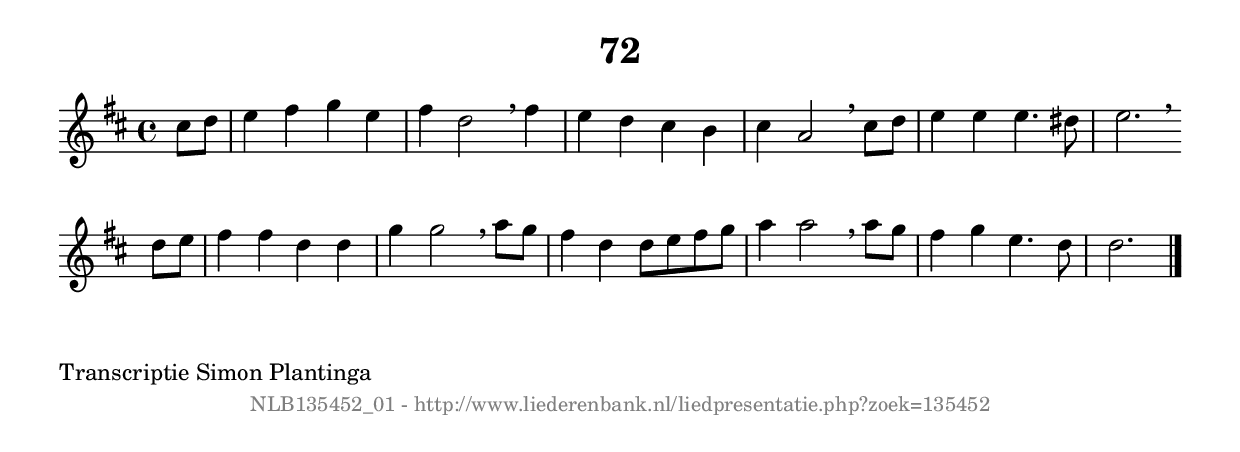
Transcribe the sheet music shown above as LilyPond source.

%
% produced by wce2krn 1.64 (7 June 2014)
%
\version"2.16"
#(append! paper-alist '(("long" . (cons (* 210 mm) (* 2000 mm)))))
#(set-default-paper-size "long")
sb = {\breathe}
mBreak = {\breathe }
bBreak = {\breathe }
x = {\once\override NoteHead #'style = #'cross }
gl=\glissando
itime={\override Staff.TimeSignature #'stencil = ##f }
ficta = {\once\set suggestAccidentals = ##t}
fine = {\once\override Score.RehearsalMark #'self-alignment-X = #1 \mark \markup {\italic{Fine}}}
dc = {\once\override Score.RehearsalMark #'self-alignment-X = #1 \mark \markup {\italic{D.C.}}}
dcf = {\once\override Score.RehearsalMark #'self-alignment-X = #1 \mark \markup {\italic{D.C. al Fine}}}
dcc = {\once\override Score.RehearsalMark #'self-alignment-X = #1 \mark \markup {\italic{D.C. al Coda}}}
ds = {\once\override Score.RehearsalMark #'self-alignment-X = #1 \mark \markup {\italic{D.S.}}}
dsf = {\once\override Score.RehearsalMark #'self-alignment-X = #1 \mark \markup {\italic{D.S. al Fine}}}
dsc = {\once\override Score.RehearsalMark #'self-alignment-X = #1 \mark \markup {\italic{D.S. al Coda}}}
pv = {\set Score.repeatCommands = #'((volta "1"))}
sv = {\set Score.repeatCommands = #'((volta "2"))}
tv = {\set Score.repeatCommands = #'((volta "3"))}
qv = {\set Score.repeatCommands = #'((volta "4"))}
xv = {\set Score.repeatCommands = #'((volta #f))}
\header{ tagline = ""
title = "72"
}
\score {{
\key d \major
\relative g'
{
\set melismaBusyProperties = #'()
\partial 32*8
\time 4/4
\tempo 4=120
\override Score.MetronomeMark #'transparent = ##t
\override Score.RehearsalMark #'break-visibility = #(vector #t #t #f)
cis8 d8 | e4 fis4 g4 e4 | fis4 d2 \sb fis4 | e4 d4 cis4 b4 | cis4 a2 \sb cis8 d8 | e4 e4 e4. dis8 | e2. \bar ":|:" \bBreak
d8 e8 | fis4 fis4 d4 d4 | g4 g2 \sb a8 g8 | fis4 d4 d8 e8 fis8 g8 | a4 a2 \sb a8 g8 | fis4 g4 e4. d8 | d2. \bar "|."
 }}
 \midi { }
 \layout {
            indent = 0.0\cm
}
}
\markup { \wordwrap-string #" 
Transcriptie Simon Plantinga
"}
\markup { \vspace #0 } \markup { \with-color #grey \fill-line { \center-column { \smaller "NLB135452_01 - http://www.liederenbank.nl/liedpresentatie.php?zoek=135452" } } }
